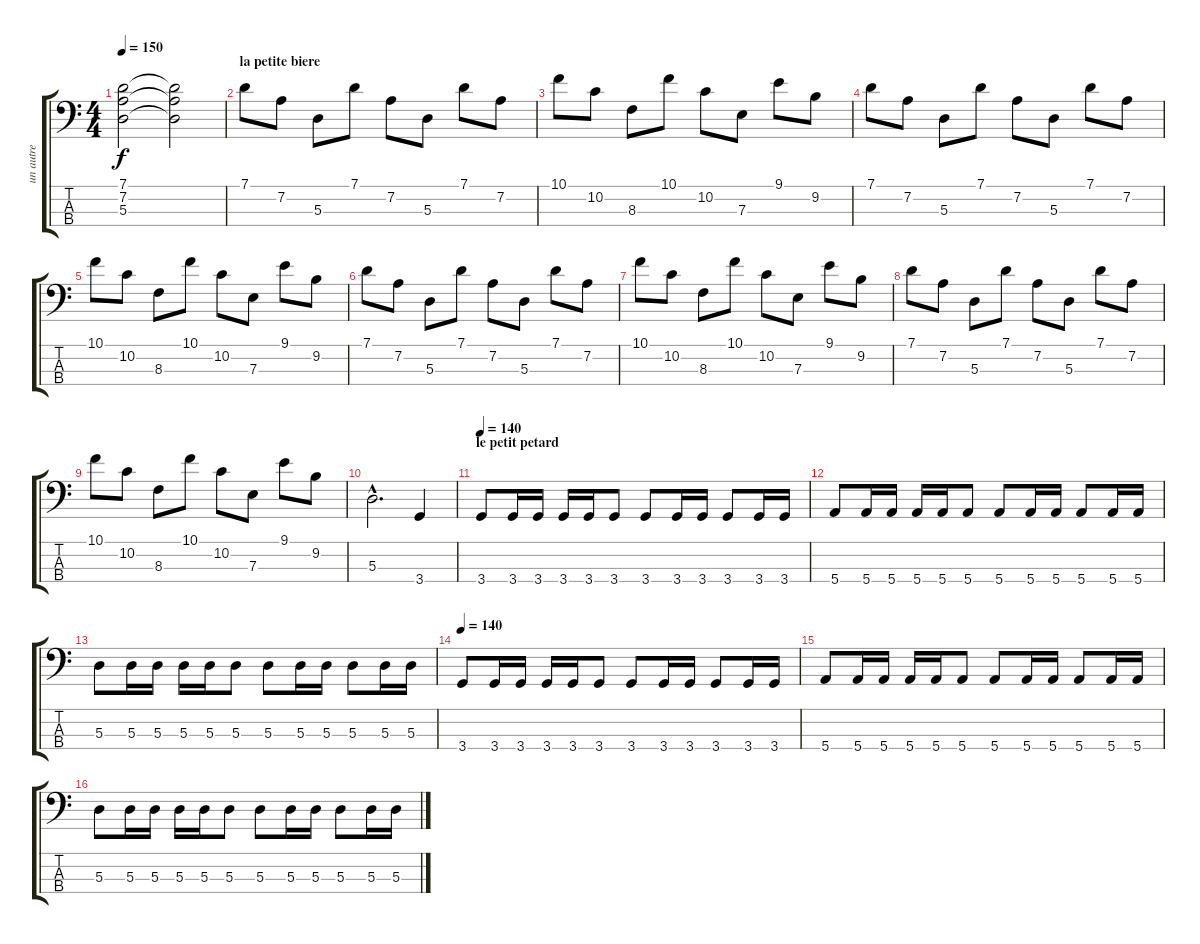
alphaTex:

\track ("un autre" "un autre") {instrument electricbassfinger}
\staff {score tabs}
\tuning (G2 D2 A1 E1) {hide}
\ts (4 4)
\tempo 150
\clef f4
\ks c
(7.1{t} 7.2{t} 5.3{t}).2{dy f} (7.1{t} 7.2{t} 5.3{t}).2 |
\section ("" "la petite biere")
7.1.8 7.2.8 5.3.8 7.1.8 7.2.8 5.3.8 7.1.8 7.2.8 |
10.1.8 10.2.8 8.3.8 10.1.8 10.2.8 7.3.8 9.1.8 9.2.8 |
7.1.8 7.2.8 5.3.8 7.1.8 7.2.8 5.3.8 7.1.8 7.2.8 |
10.1.8 10.2.8 8.3.8 10.1.8 10.2.8 7.3.8 9.1.8 9.2.8 |
7.1.8 7.2.8 5.3.8 7.1.8 7.2.8 5.3.8 7.1.8 7.2.8 |
10.1.8 10.2.8 8.3.8 10.1.8 10.2.8 7.3.8 9.1.8 9.2.8 |
7.1.8 7.2.8 5.3.8 7.1.8 7.2.8 5.3.8 7.1.8 7.2.8 |
10.1.8 10.2.8 8.3.8 10.1.8 10.2.8 7.3.8 9.1.8 9.2.8 |
5.3{hac}.2{d} 3.4.4 |
\section ("" "le petit petard")
\tempo 140
3.4.8 3.4.16 3.4.16 3.4.16 3.4.16 3.4.8 3.4.8 3.4.16 3.4.16 3.4.8 3.4.16 3.4.16 |
5.4.8 5.4.16 5.4.16 5.4.16 5.4.16 5.4.8 5.4.8 5.4.16 5.4.16 5.4.8 5.4.16 5.4.16 |
5.3.8 5.3.16 5.3.16 5.3.16 5.3.16 5.3.8 5.3.8 5.3.16 5.3.16 5.3.8 5.3.16 5.3.16 |
\tempo 140
3.4.8 3.4.16 3.4.16 3.4.16 3.4.16 3.4.8 3.4.8 3.4.16 3.4.16 3.4.8 3.4.16 3.4.16 |
5.4.8 5.4.16 5.4.16 5.4.16 5.4.16 5.4.8 5.4.8 5.4.16 5.4.16 5.4.8 5.4.16 5.4.16 |
5.3.8 5.3.16 5.3.16 5.3.16 5.3.16 5.3.8 5.3.8 5.3.16 5.3.16 5.3.8 5.3.16 5.3.16
